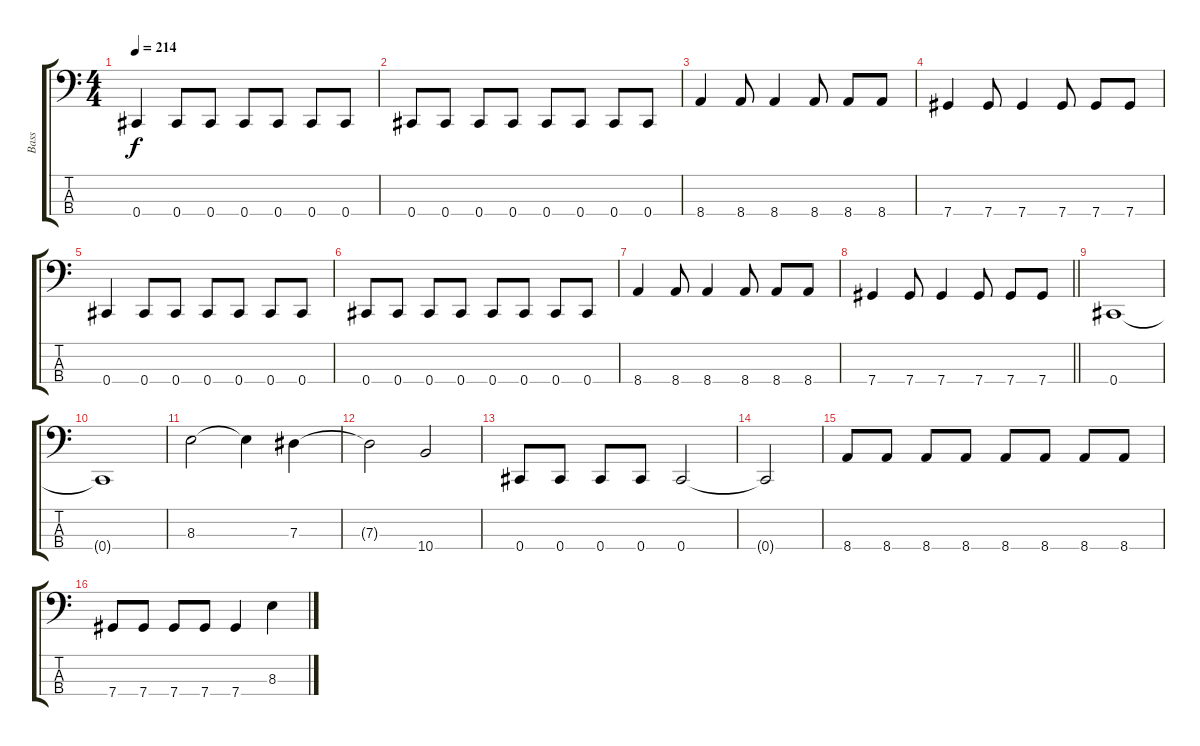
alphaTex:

\track ("Bass" "Bass") {instrument electricbassfinger}
\staff {score tabs}
\tuning (Gb2 Db2 Ab1 Db1) {hide}
\ts (4 4)
\tempo 214
\clef f4
\ks c
0.4.4{dy f} 0.4.8 0.4.8 0.4.8 0.4.8 0.4.8 0.4.8 |
0.4.8 0.4.8 0.4.8 0.4.8 0.4.8 0.4.8 0.4.8 0.4.8 |
8.4.4 8.4.8 8.4.4 8.4.8 8.4.8 8.4.8 |
7.4.4 7.4.8 7.4.4 7.4.8 7.4.8 7.4.8 |
0.4.4 0.4.8 0.4.8 0.4.8 0.4.8 0.4.8 0.4.8 |
0.4.8 0.4.8 0.4.8 0.4.8 0.4.8 0.4.8 0.4.8 0.4.8 |
8.4.4 8.4.8 8.4.4 8.4.8 8.4.8 8.4.8 |
\barLineRight lightlight
7.4.4 7.4.8 7.4.4 7.4.8 7.4.8 7.4.8 |
\section ("" "")
0.4.1 |
0.4{t}.1 |
8.3.2 8.3{t}.4 7.3.4 |
7.3{t}.2 10.4.2 |
0.4.8 0.4.8 0.4.8 0.4.8 0.4.2 |
0.4{t}.2 |
8.4.8 8.4.8 8.4.8 8.4.8 8.4.8 8.4.8 8.4.8 8.4.8 |
7.4.8 7.4.8 7.4.8 7.4.8 7.4.4 8.3.4
